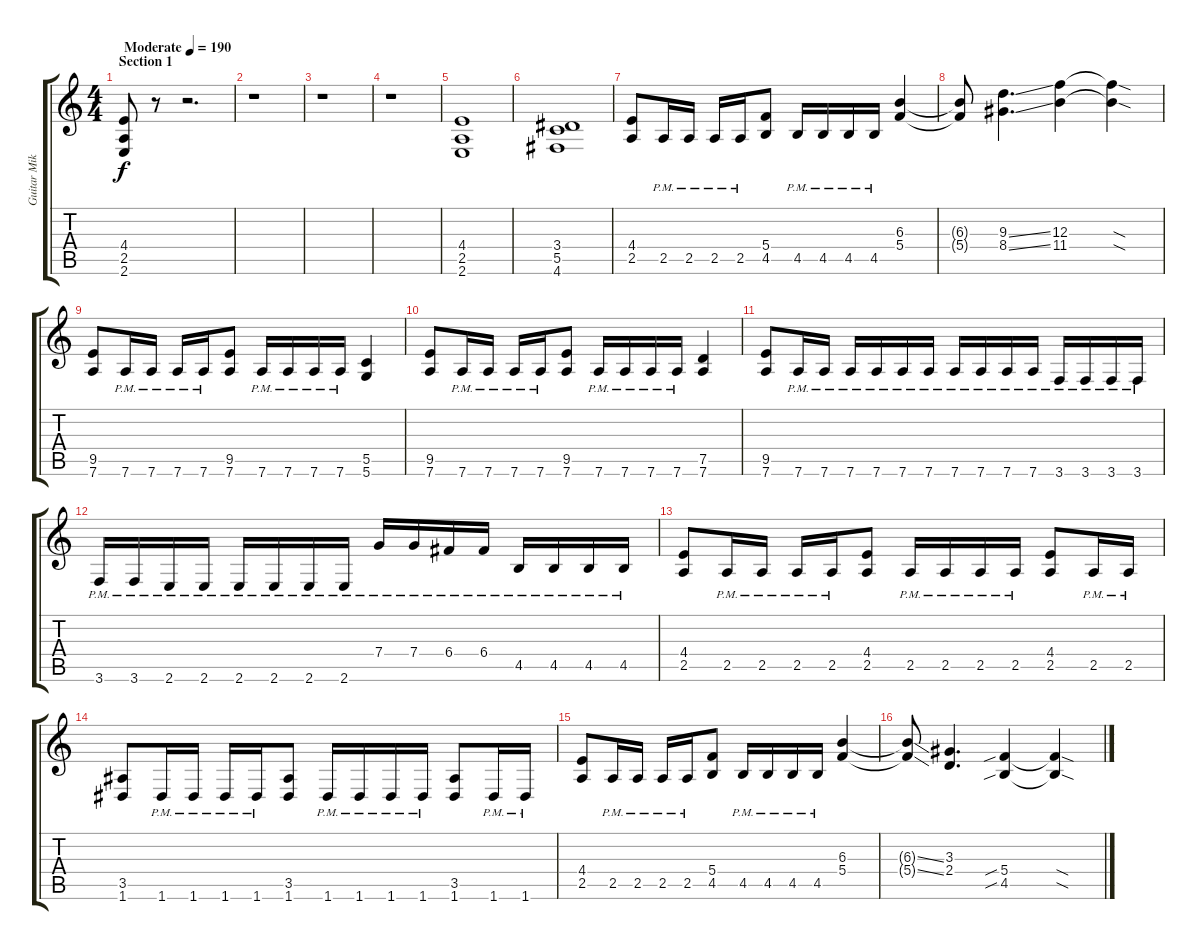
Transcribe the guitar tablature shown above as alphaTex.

\track ("Guitar Mika" "Guitar Mik") {instrument overdrivenguitar}
\staff {score tabs}
\tuning (D4 A3 F3 C3 G2 D2) {hide}
\ts (4 4)
\section ("" "Section 1")
\tempo (190 "Moderate")
\clef g2
\ks c
(4.4 2.5 2.6).8{dy f instrument overdrivenguitar} r.8 r.2{d} |
r.1 |
r.1 |
r.1 |
(4.4 2.5 2.6).1 |
(3.4 5.5 4.6).1 |
(4.4 2.5).8 2.5{pm}.16 2.5{pm}.16 2.5{pm}.16 2.5{pm}.16 (5.4 4.5).8 4.5{pm}.16 4.5{pm}.16 4.5{pm}.16 4.5{pm}.16 (6.3 5.4).4 |
(6.3{t} 5.4{t}).8 (9.3{ss} 8.4{ss}).4{d} (12.3 11.4).4 (12.3{sod t} 11.4{sod t}).4 |
(9.5 7.6).8 7.6{pm}.16 7.6{pm}.16 7.6{pm}.16 7.6{pm}.16 (9.5 7.6).8 7.6{pm}.16 7.6{pm}.16 7.6{pm}.16 7.6{pm}.16 (5.5 5.6).4 |
(9.5 7.6).8 7.6{pm}.16 7.6{pm}.16 7.6{pm}.16 7.6{pm}.16 (9.5 7.6).8 7.6{pm}.16 7.6{pm}.16 7.6{pm}.16 7.6{pm}.16 (7.5 7.6).4 |
(9.5 7.6).8 7.6{pm}.16 7.6{pm}.16 7.6{pm}.16 7.6{pm}.16 7.6{pm}.16 7.6{pm}.16 7.6{pm}.16 7.6{pm}.16 7.6{pm}.16 7.6{pm}.16 3.6{pm}.16 3.6{pm}.16 3.6{pm}.16 3.6{pm}.16 |
3.6{pm}.16 3.6{pm}.16 2.6{pm}.16 2.6{pm}.16 2.6{pm}.16 2.6{pm}.16 2.6{pm}.16 2.6{pm}.16 7.4{pm}.16 7.4{pm}.16 6.4{pm}.16 6.4{pm}.16 4.5{pm}.16 4.5{pm}.16 4.5{pm}.16 4.5{pm}.16 |
(4.4 2.5).8 2.5{pm}.16 2.5{pm}.16 2.5{pm}.16 2.5{pm}.16 (4.4 2.5).8 2.5{pm}.16 2.5{pm}.16 2.5{pm}.16 2.5{pm}.16 (4.4 2.5).8 2.5{pm}.16 2.5{pm}.16 |
(3.5 1.6).8 1.6{pm}.16 1.6{pm}.16 1.6{pm}.16 1.6{pm}.16 (3.5 1.6).8 1.6{pm}.16 1.6{pm}.16 1.6{pm}.16 1.6{pm}.16 (3.5 1.6).8 1.6{pm}.16 1.6{pm}.16 |
(4.4 2.5).8 2.5{pm}.16 2.5{pm}.16 2.5{pm}.16 2.5{pm}.16 (5.4 4.5).8 4.5{pm}.16 4.5{pm}.16 4.5{pm}.16 4.5{pm}.16 (6.3 5.4).4 |
(6.3{ss t} 5.4{ss t}).8 (3.3 2.4).4{d} (5.4{sib} 4.5{sib}).4 (5.4{sod t} 4.5{sod t}).4
